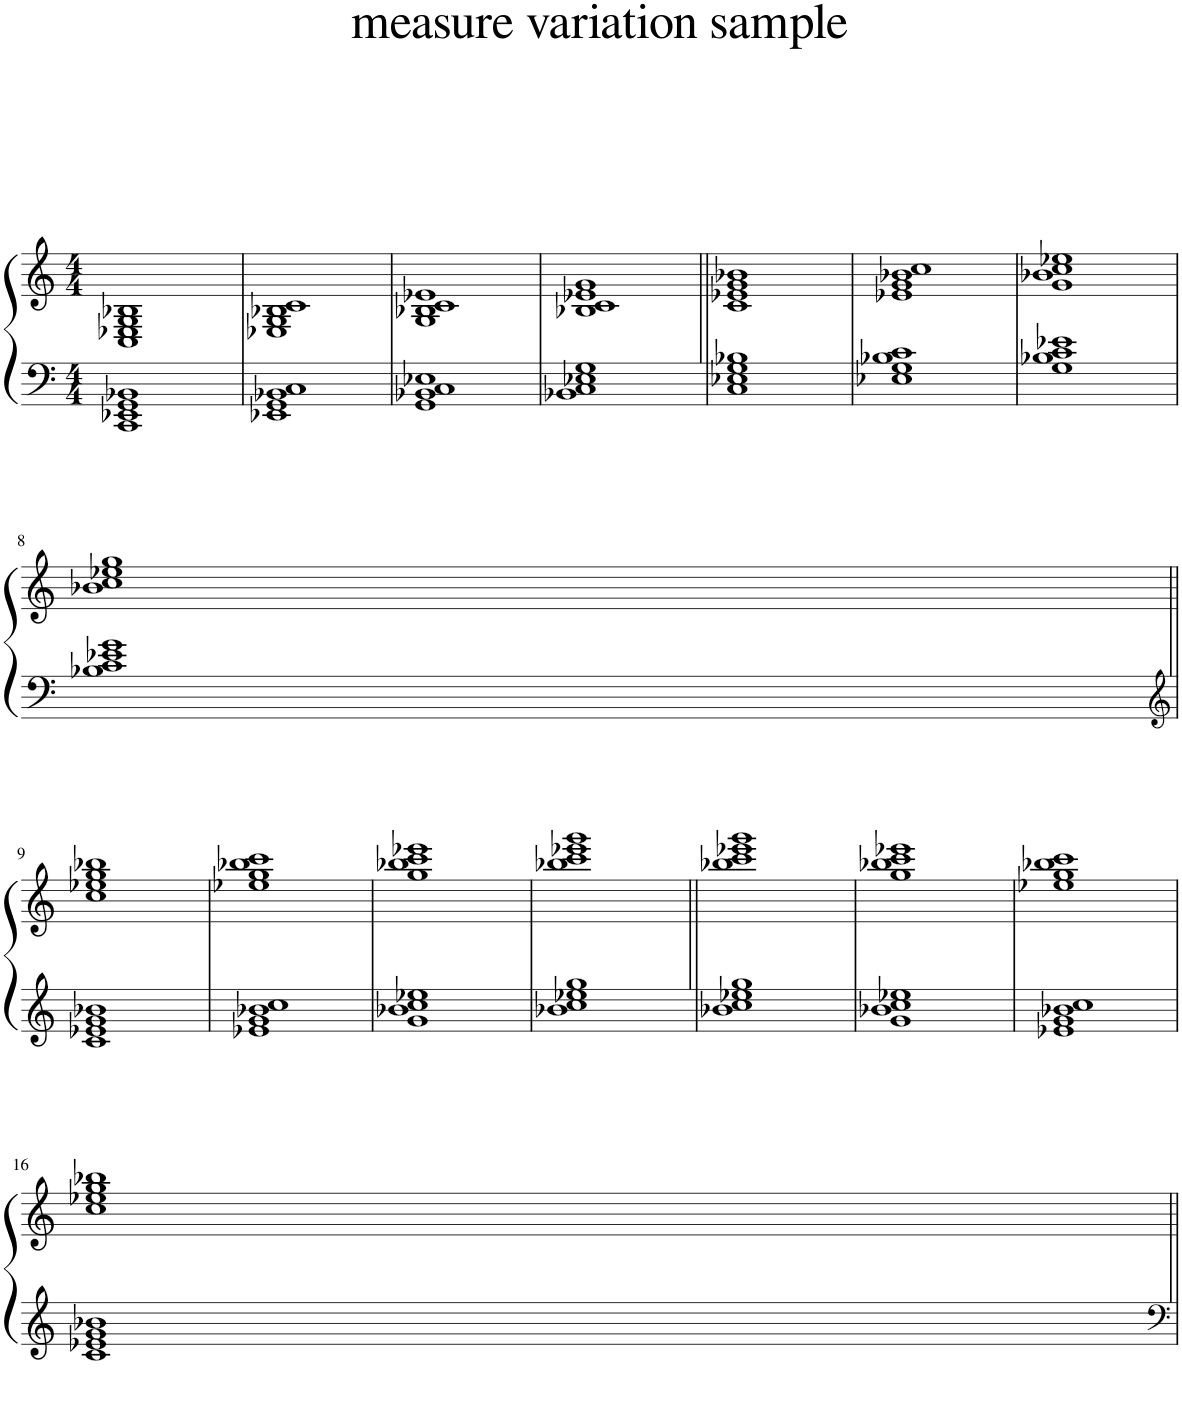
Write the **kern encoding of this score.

**kern	**kern	**kern
*part2	*part1	*part1
*staff3	*staff2	*staff1
*I"Triangle	*I"Piano	*
*I'Tri	*I'Pno	*
*stria1	*	*
*clefX	*clefF4	*clefG2
*k[]	*k[]	*k[]
*M4/4	*M4/4	*M4/4
=1	=1	=1
2Re	1CC 1EE-X 1GG 1BB-X	1C 1E-X 1G 1B-X
2Re	.	.
=2	=2	=2
2Re	1EE-X 1GG 1BB-X 1C	1E-X 1G 1B-X 1c
2Re	.	.
=3	=3	=3
2Re	1GG 1BB-X 1C 1E-X	1G 1B-X 1c 1e-X
2Re	.	.
=4	=4	=4
2Re	1BB-X 1C 1E-X 1G	1B-X 1c 1e-X 1g
2Re	.	.
=5||	=5||	=5||
2Re	1C 1E-X 1G 1B-X	1c 1e-X 1g 1b-X
2Re	.	.
=6	=6	=6
2Re	1E-X 1G 1B-X 1c	1e-X 1g 1b-X 1cc
2Re	.	.
=7	=7	=7
2Re	1G 1B-X 1c 1e-X	1g 1b-X 1cc 1ee-X
2Re	.	.
!!LO:LB:g=z
=8	=8	=8
2Re	1B-X 1c 1e-X 1g	1b-X 1cc 1ee-X 1gg
2Re	.	.
!!LO:LB:g=z
=9||	=9||	=9||
*	*clefG2	*
2Re	1c 1e-X 1g 1b-X	1cc 1ee-X 1gg 1bb-X
2Re	.	.
=10	=10	=10
2Re	1e-X 1g 1b-X 1cc	1ee-X 1gg 1bb-X 1ccc
2Re	.	.
=11	=11	=11
2Re	1g 1b-X 1cc 1ee-X	1gg 1bb-X 1ccc 1eee-X
2Re	.	.
=12	=12	=12
2Re	1b-X 1cc 1ee-X 1gg	1bb-X 1ccc 1eee-X 1ggg
2Re	.	.
=13||	=13||	=13||
2Re	1b-X 1cc 1ee-X 1gg	1bb-X 1ccc 1eee-X 1ggg
2Re	.	.
=14	=14	=14
2Re	1g 1b-X 1cc 1ee-X	1gg 1bb-X 1ccc 1eee-X
2Re	.	.
=15	=15	=15
2Re	1e-X 1g 1b-X 1cc	1ee-X 1gg 1bb-X 1ccc
2Re	.	.
!!LO:LB:g=z
=16	=16	=16
2Re	1c 1e-X 1g 1b-X	1cc 1ee-X 1gg 1bb-X
2Re	.	.
=||	=||	=||
*-	*-	*-
